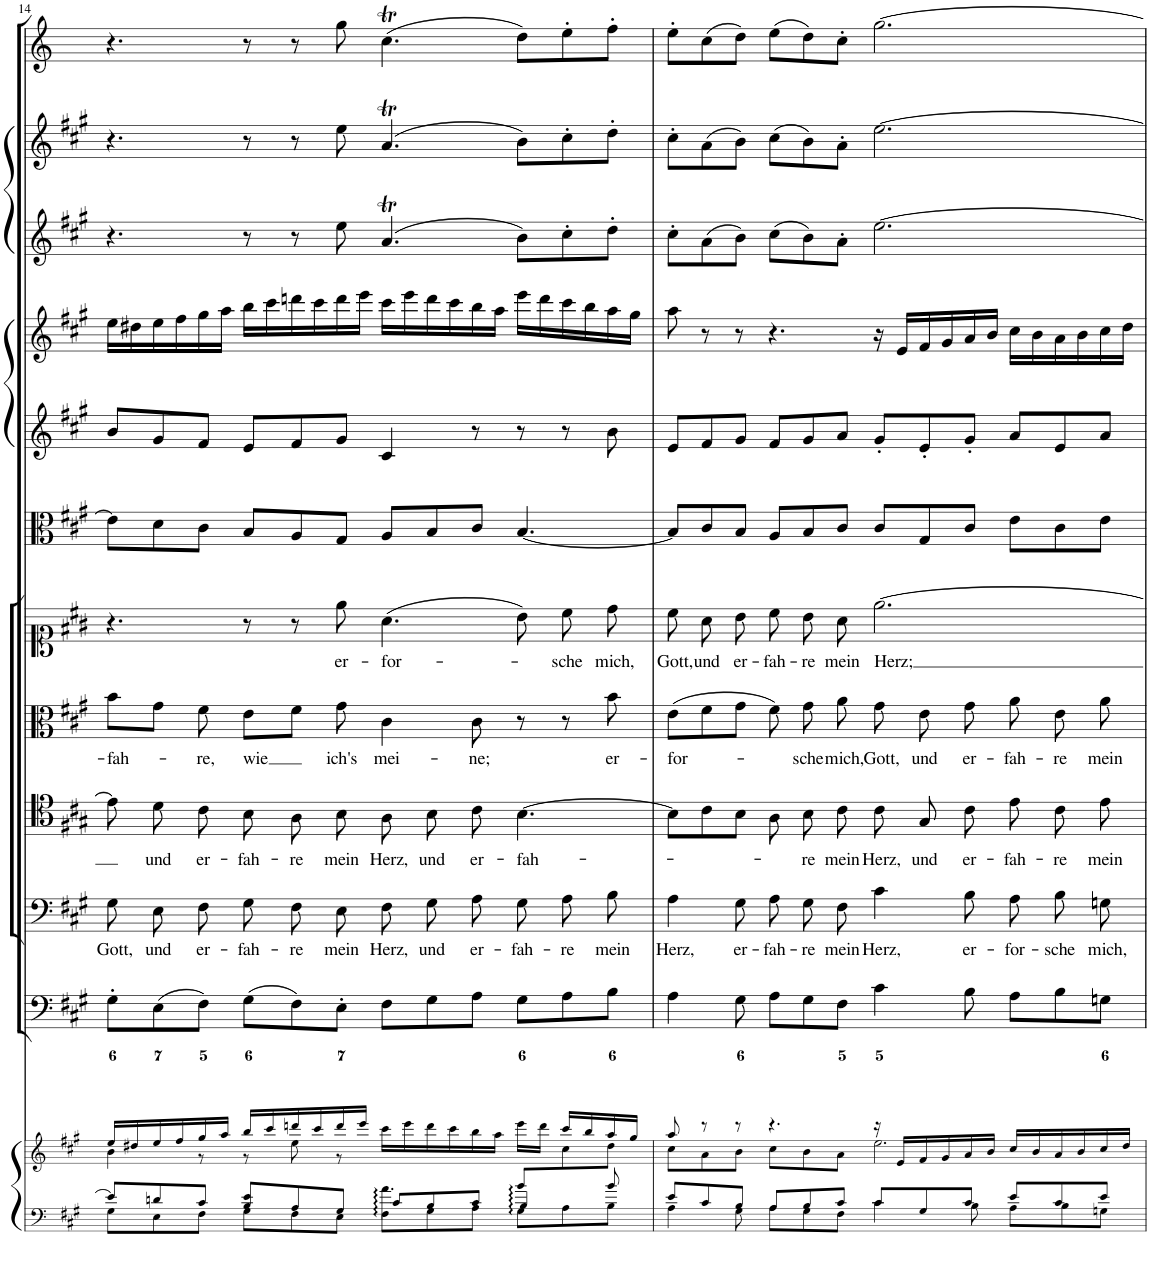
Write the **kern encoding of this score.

**kern	**kern	**kern	**kern	**text	**kern	**text	**kern	**text	**kern	**text	**kern	**kern	**kern	**kern	**kern	**kern
*part12	*part12	*part11	*part10	*part10	*part9	*part9	*part8	*part8	*part7	*part7	*part6	*part5	*part4	*part3	*part2	*part1
*staff13	*staff12	*staff11	*staff10	*staff10	*staff9	*staff9	*staff8	*staff8	*staff7	*staff7	*staff6	*staff5	*staff4	*staff3	*staff2	*staff1
*I"Piano reduction	*	*I"Continuo	*I"Basso	*	*I"Tenore	*	*I"Alto	*	*I"Soprano	*	*I"Viola	*I"Violino II	*I"Violino I	*I"Oboe II d'amore	*I"Oboe I	*I"Corno
*I'Pno	*	*	*	*	*	*	*	*	*	*	*I'Vla	*I'Vln	*I'Vln	*I'Ob	*I'Ob	*
!!LO:PB:g=z
*clefF4	*clefG2	*clefF4	*clefF4	*	*clefC4	*	*clefC3	*	*clefC1	*	*clefC3	*clefG2	*clefG2	*clefG2	*clefG2	*clefG2
*	*	*	*	*	*	*	*	*	*	*	*	*	*	*	*	*Trd2c3
*k[f#c#g#]	*k[f#c#g#]	*k[f#c#g#]	*k[f#c#g#]	*	*k[f#c#g#]	*	*k[f#c#g#]	*	*k[f#c#g#]	*	*k[f#c#g#]	*k[f#c#g#]	*k[f#c#g#]	*k[f#c#g#]	*k[f#c#g#]	*k[]
*M12/8	*M12/8	*M12/8	*M12/8	*	*M12/8	*	*M12/8	*	*M12/8	*	*M12/8	*M12/8	*M12/8	*M12/8	*M12/8	*M12/8
=14	=14	=14	=14	=14	=14	=14	=14	=14	=14	=14	=14	=14	=14	=14	=14	=14
*^	*^	*	*	*	*	*	*	*	*	*	*	*	*	*	*	*
*	*^	*	*	*	*	*	*	*	*	*	*	*	*	*	*	*	*	*
!	!	!	!	!	!	!	!LO:LY:b	!	!	!	!LO:LY:b	!	!	!	!	!	!	!	!
2.ryy	8e/L]	8G#\L	16ee/LL	4b\	8G#'\L	8G#\L	Gott,	8e\]	.	8b\L	-fah-	4.r	.	8e\L]	8b/L	16ee\LL	4.r	4.r	4.r
.	.	.	16dd#X/	.	.	.	.	.	.	.	.	.	.	.	.	16dd#X\	.	.	.
!	!	!	!	!	!	!	!LO:LY:b	!	!LO:LY:b	!	!	!	!	!	!	!	!	!	!
.	8dn/	8E\	16ee/	.	(8E\	8E\	und	8d\	und	8g#\J	.	.	.	8d\	8g#/	16ee\	.	.	.
.	.	.	16ff#/	.	.	.	.	.	.	.	.	.	.	.	.	16ff#\	.	.	.
!	!	!	!	!	!	!	!LO:LY:b	!	!LO:LY:b	!	!LO:LY:b	!	!	!	!	!	!	!	!
.	8c#/J	8F#\J	16gg#/	8r	8F#\J)	8F#\J	er-	8c#\	er-	8f#\	-re,	.	.	8c#\J	8f#/J	16gg#\	.	.	.
.	.	.	16aa/JJ	.	.	.	.	.	.	.	.	.	.	.	.	16aa\JJ	.	.	.
!	!	!	!	!	!	!	!LO:LY:b	!	!LO:LY:b	!	!LO:LY:b	!	!	!	!	!	!	!	!
.	8B/ 8e/L	8G#\L	16bb/LL	8r	(8G#\L	8G#\L	-fah-	8B\	-fah-	8e\L	wie	8r	.	8B/L	8e/L	16bb\LL	8r	8r	8r
.	.	.	16ccc#/	.	.	.	.	.	.	.	.	.	.	.	.	16ccc#\	.	.	.
!	!	!	!	!	!	!	!LO:LY:b	!	!LO:LY:b	!	!	!	!	!	!	!	!	!	!
.	8A/	8F#\	16dddn/	8ee\	8F#\)	8F#\	-re	8A\	-re	8f#\J	.	8r	.	8A/	8f#/	16dddn\	8r	8r	8r
.	.	.	16ccc#/	.	.	.	.	.	.	.	.	.	.	.	.	16ccc#\	.	.	.
!	!	!	!	!	!	!	!LO:LY:b	!	!LO:LY:b	!	!LO:LY:b	!	!LO:LY:b	!	!	!	!	!	!
.	8G#/J	8E\J	16ddd/	8r	8E'\J	8E\J	mein	8B\	mein	8g#\	ich's	8ee\	er-	8G#/J	8g#/J	16ddd\	8ee\	8ee\	8gg\
.	.	.	16eee/JJ	.	.	.	.	.	.	.	.	.	.	.	.	16eee\JJ	.	.	.
!	!	!	!	!	!	!	!LO:LY:b	!	!LO:LY:b	!	!LO:LY:b	!	!LO:LY:b	!	!	!	!	!	!
4.a\	8c#/L	8F#\L	16ccc#\LL	2ryy	8F#\L	8F#\L	Herz,	8A\	Herz,	4c#\	mei-	(4.a\	-for-	8A/L	4c#/	16ccc#\LL	(4.aT/	(4.aT/	(4.ccT\
.	.	.	16eee\	.	.	.	.	.	.	.	.	.	.	.	.	16eee\	.	.	.
!	!	!	!	!	!	!	!LO:LY:b	!	!LO:LY:b	!	!	!	!	!	!	!	!	!	!
.	8B/	8G#\	16ddd\	.	8G#\	8G#\	und	8B\	und	.	.	.	.	8B/	.	16ddd\	.	.	.
.	.	.	16ccc#\	.	.	.	.	.	.	.	.	.	.	.	.	16ccc#\	.	.	.
!	!	!	!	!	!	!	!LO:LY:b	!	!LO:LY:b	!	!LO:LY:b	!	!	!	!	!	!	!	!
.	8c#/J	8A\J	16bb\	.	8A\J	8A\J	er-	8c#\	er-	8c#\	-ne;	.	.	8c#/J	8r	16bb\	.	.	.
.	.	.	16aa\JJ	.	.	.	.	.	.	.	.	.	.	.	.	16aa\JJ	.	.	.
!	!	!	!	!	!	!	!LO:LY:b	!	!LO:LY:b	!	!	!	!	!	!	!	!	!	!
8b/L	4B/	8G#\L	16eee\LL	.	8G#\L	8G#\L	-fah-	[4.B\	-fah-	8r	.	8b\L)	.	[4.B/	8r	16eee\LL	8b\L)	8b\L)	8dd\L)
.	.	.	16ddd\JJ	.	.	.	.	.	.	.	.	.	.	.	.	16ddd\	.	.	.
!	!	!	!	!	!	!	!LO:LY:b	!	!	!	!	!	!LO:LY:b	!	!	!	!	!	!
4ryy	.	8A\	16ccc#/LL	8cc#\	8A\	8A\	-re	.	.	8r	.	8cc#\	-sche	.	8r	16ccc#\	8cc#'\	8cc#'\	8ee'\
.	.	.	16bb/	.	.	.	.	.	.	.	.	.	.	.	.	16bb\	.	.	.
!	!	!	!	!	!	!	!LO:LY:b	!	!	!	!LO:LY:b	!	!LO:LY:b	!	!	!	!	!	!
.	8b/	8B\J	16aa/	8dd#\J	8B\J	8B\J	mein	.	.	8b\	er-	8dd\J	mich,	.	8b\	16aa\	8dd'\J	8dd'\J	8ff'\J
.	.	.	16gg#/JJ	.	.	.	.	.	.	.	.	.	.	.	.	16gg#\JJ	.	.	.
*	*v	*v	*	*	*	*	*	*	*	*	*	*	*	*	*	*	*	*	*
=15	=15	=15	=15	=15	=15	=15	=15	=15	=15	=15	=15	=15	=15	=15	=15	=15	=15	=15
!	!	!	!	!	!	!LO:LY:b	!	!	!	!LO:LY:b	!	!LO:LY:b	!	!	!	!	!	!
8e/L	4A\	8aa/	8cc#\L	4A\	4A\	Herz,	8B\L]	.	(8e\L	-for-	8cc#\L	Gott,	8B/L]	8e/L	8aa\	8cc#'\L	8cc#'\L	8ee'\L
!	!	!	!	!	!	!	!	!	!	!	!	!LO:LY:b	!	!	!	!	!	!
8c#/	.	8r	8a\	.	.	.	8c#\	.	8f#\	.	8a\	und	8c#/	8f#/	8r	(8a\	(8a\	(8cc\
!	!	!	!	!	!	!LO:LY:b	!	!	!	!	!	!LO:LY:b	!	!	!	!	!	!
8B/J	8G#\	8r	8b\J	8G#\	8G#\	er-	8B\J	.	8g#\J	.	8b\J	er-	8B/J	8g#/J	8r	8b\J)	8b\J)	8dd\J)
!	!	!	!	!	!	!LO:LY:b	!	!	!	!	!	!LO:LY:b	!	!	!	!	!	!
8A/L	8A\L	4.r	8cc#\L	8A\L	8A\L	-fah-	8A\	.	8f#\)	.	8cc#\L	-fah-	8A/L	8f#/L	4.r	(8cc#\L	(8cc#\L	(8ee\L
!	!	!	!	!	!	!LO:LY:b	!	!LO:LY:b	!	!LO:LY:b	!	!LO:LY:b	!	!	!	!	!	!
8B/	8G#\	.	8b\	8G#\	8G#\	-re	8B\	-re	8g#\	-sche	8b\	-re	8B/	8g#/	.	8b\)	8b\)	8dd\)
!	!	!	!	!	!	!LO:LY:b	!	!LO:LY:b	!	!LO:LY:b	!	!LO:LY:b	!	!	!	!	!	!
8c#/J	8F#\J	.	8a\J	8F#\J	8F#\J	mein	8c#\	mein	8a\	mich,	8a\J	mein	8c#/J	8a/J	.	8a'\J	8a'\J	8cc'\J
!	!	!	!	!	!	!LO:LY:b	!	!LO:LY:b	!	!LO:LY:b	!	!LO:LY:b	!	!	!	!	!	!
8c#/L	4c#\	16r	2.ee\	4c#\	4c#\	Herz,	8c#\	Herz,	8g#\	Gott,	[2.ee\	Herz;	8c#/L	8g#'/L	16r	[2.ee\	[2.ee\	[2.gg\
.	.	16e/LL	.	.	.	.	.	.	.	.	.	.	.	.	16e/LL	.	.	.
!	!	!	!	!	!	!	!	!LO:LY:b	!	!LO:LY:b	!	!	!	!	!	!	!	!
8G#/	.	16f#/	.	.	.	.	8G#/	und	8e\	und	.	.	8G#/	8e'/	16f#/	.	.	.
.	.	16g#/	.	.	.	.	.	.	.	.	.	.	.	.	16g#/	.	.	.
!	!	!	!	!	!	!LO:LY:b	!	!LO:LY:b	!	!LO:LY:b	!	!	!	!	!	!	!	!
8c#/J	8B\	16a/	.	8B\	8B\	er-	8c#\	er-	8g#\	er-	.	.	8c#/J	8g#'/J	16a/	.	.	.
.	.	16b/JJ	.	.	.	.	.	.	.	.	.	.	.	.	16b/JJ	.	.	.
!	!	!	!	!	!	!LO:LY:b	!	!LO:LY:b	!	!LO:LY:b	!	!	!	!	!	!	!	!
8e/L	8A\L	16cc#/LL	.	8A\L	8A\L	-for-	8e\	-fah-	8a\	-fah-	.	.	8e\L	8a/L	16cc#\LL	.	.	.
.	.	16b/	.	.	.	.	.	.	.	.	.	.	.	.	16b\	.	.	.
!	!	!	!	!	!	!LO:LY:b	!	!LO:LY:b	!	!LO:LY:b	!	!	!	!	!	!	!	!
8c#/	8B\	16a/	.	8B\	8B\	-sche	8c#\	-re	8e\	-re	.	.	8c#\	8e/	16a\	.	.	.
.	.	16b/	.	.	.	.	.	.	.	.	.	.	.	.	16b\	.	.	.
!	!	!	!	!	!	!LO:LY:b	!	!LO:LY:b	!	!LO:LY:b	!	!	!	!	!	!	!	!
8e/J	8Gn\J	16cc#/	.	8Gn\J	8Gn\J	mich,	8e\	mein	8a\	mein	.	.	8e\J	8a/J	16cc#\	.	.	.
.	.	16dd/JJ	.	.	.	.	.	.	.	.	.	.	.	.	16dd\JJ	.	.	.
*v	*v	*	*	*	*	*	*	*	*	*	*	*	*	*	*	*	*	*
*	*v	*v	*	*	*	*	*	*	*	*	*	*	*	*	*	*	*
=	=	=	=	=	=	=	=	=	=	=	=	=	=	=	=	=
*-	*-	*-	*-	*-	*-	*-	*-	*-	*-	*-	*-	*-	*-	*-	*-	*-
